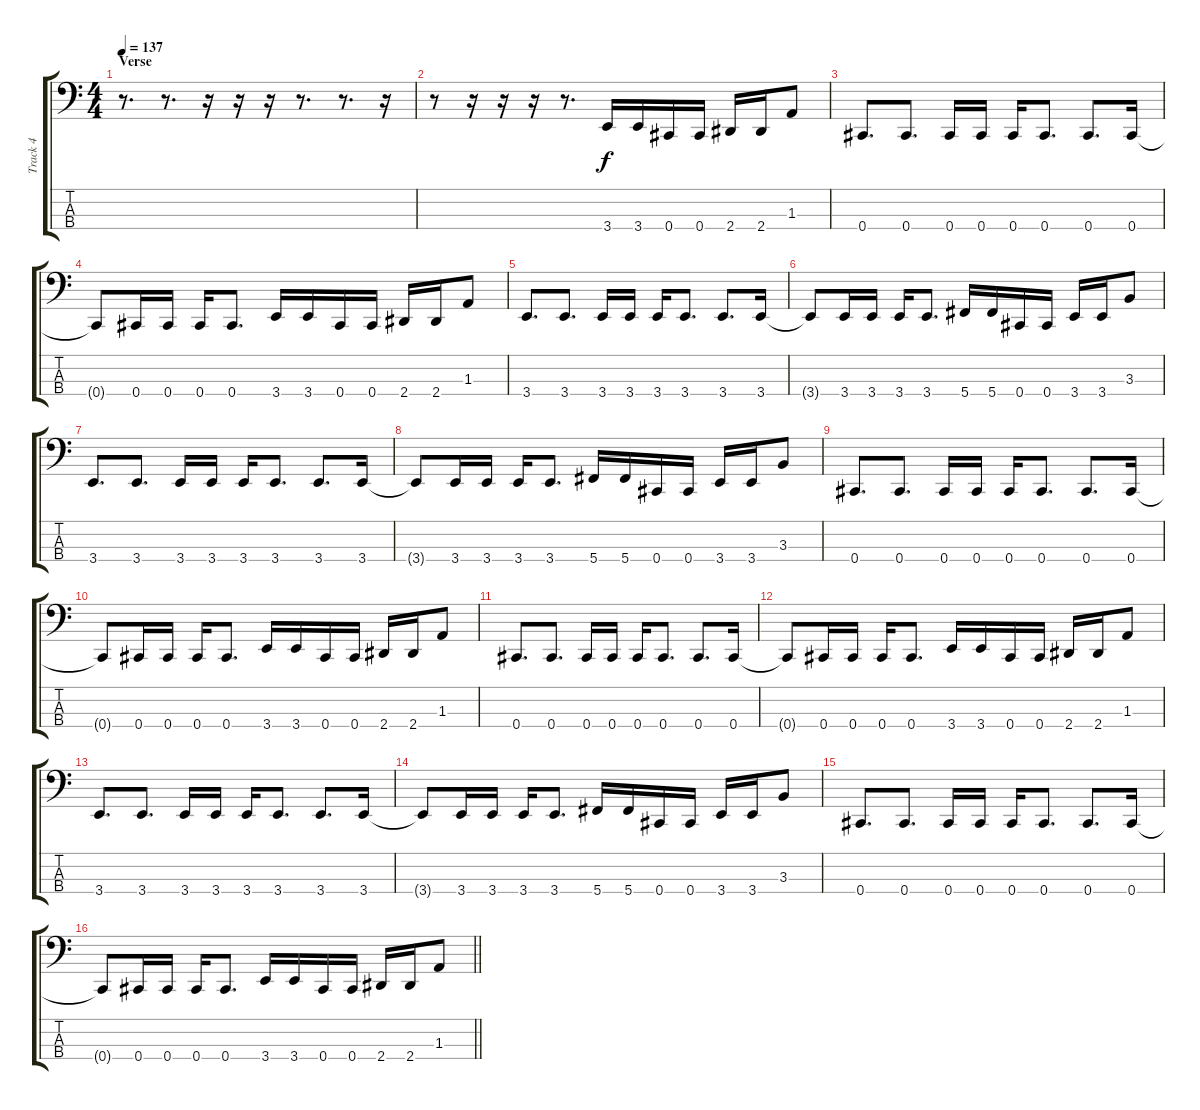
\track ("Track 4" "Track 4") {instrument electricbassfinger}
\staff {score tabs}
\tuning (Gb2 Db2 Ab1 Db1) {hide}
\ts (4 4)
\section ("" "Verse")
\tempo 137
\clef f4
\ks c
r.8{d dy f} r.8{d} r.16 r.16 r.16 r.8{d} r.8{d} r.16 |
r.8 r.16 r.16 r.16 r.8{d} 3.4.16 3.4.16 0.4.16 0.4.16 2.4.16 2.4.16 1.3.8 |
0.4.8{d} 0.4.8{d} 0.4.16 0.4.16 0.4.16 0.4.8{d} 0.4.8{d} 0.4.16 |
0.4{t}.8 0.4.16 0.4.16 0.4.16 0.4.8{d} 3.4.16 3.4.16 0.4.16 0.4.16 2.4.16 2.4.16 1.3.8 |
3.4.8{d} 3.4.8{d} 3.4.16 3.4.16 3.4.16 3.4.8{d} 3.4.8{d} 3.4.16 |
3.4{t}.8 3.4.16 3.4.16 3.4.16 3.4.8{d} 5.4.16 5.4.16 0.4.16 0.4.16 3.4.16 3.4.16 3.3.8 |
3.4.8{d} 3.4.8{d} 3.4.16 3.4.16 3.4.16 3.4.8{d} 3.4.8{d} 3.4.16 |
3.4{t}.8 3.4.16 3.4.16 3.4.16 3.4.8{d} 5.4.16 5.4.16 0.4.16 0.4.16 3.4.16 3.4.16 3.3.8 |
0.4.8{d} 0.4.8{d} 0.4.16 0.4.16 0.4.16 0.4.8{d} 0.4.8{d} 0.4.16 |
0.4{t}.8 0.4.16 0.4.16 0.4.16 0.4.8{d} 3.4.16 3.4.16 0.4.16 0.4.16 2.4.16 2.4.16 1.3.8 |
0.4.8{d} 0.4.8{d} 0.4.16 0.4.16 0.4.16 0.4.8{d} 0.4.8{d} 0.4.16 |
0.4{t}.8 0.4.16 0.4.16 0.4.16 0.4.8{d} 3.4.16 3.4.16 0.4.16 0.4.16 2.4.16 2.4.16 1.3.8 |
3.4.8{d} 3.4.8{d} 3.4.16 3.4.16 3.4.16 3.4.8{d} 3.4.8{d} 3.4.16 |
3.4{t}.8 3.4.16 3.4.16 3.4.16 3.4.8{d} 5.4.16 5.4.16 0.4.16 0.4.16 3.4.16 3.4.16 3.3.8 |
0.4.8{d} 0.4.8{d} 0.4.16 0.4.16 0.4.16 0.4.8{d} 0.4.8{d} 0.4.16 |
\barLineRight lightlight
0.4{t}.8 0.4.16 0.4.16 0.4.16 0.4.8{d} 3.4.16 3.4.16 0.4.16 0.4.16 2.4.16 2.4.16 1.3.8
